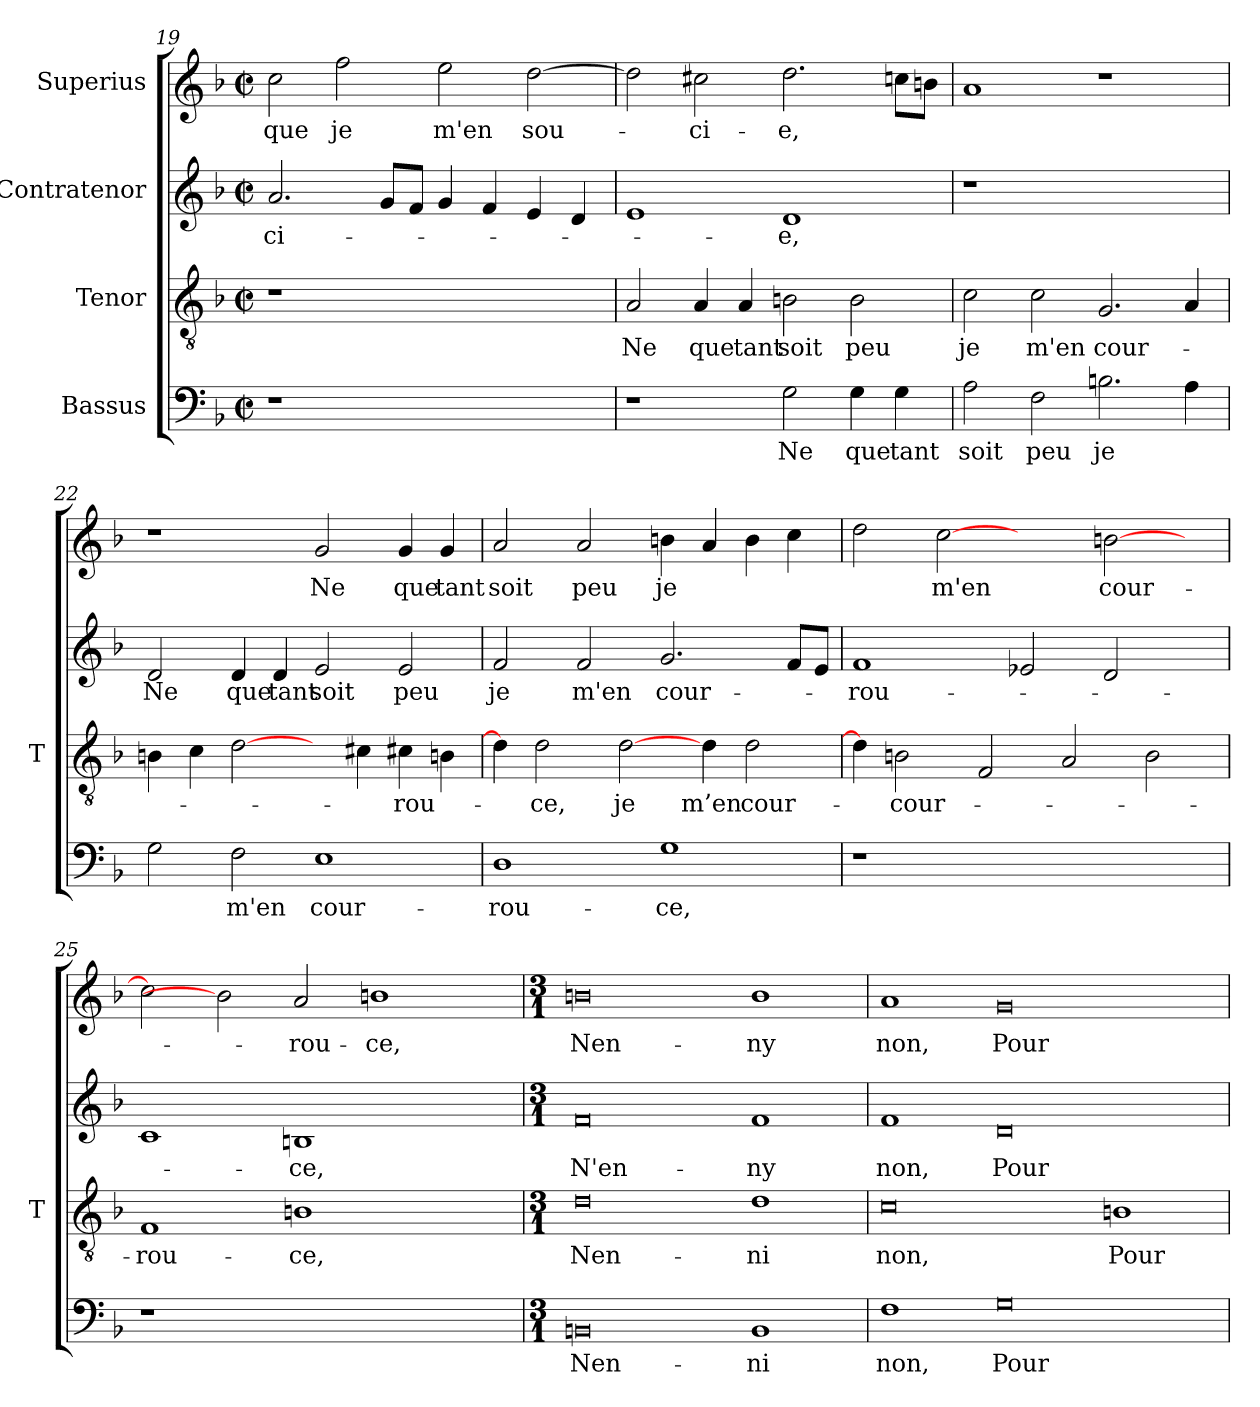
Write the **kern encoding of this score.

**kern	**text	**kern	**text	**kern	**text	**kern	**text
*part4	*part4	*part3	*part3	*part2	*part2	*part1	*part1
*staff4	*staff4	*staff3	*staff3	*staff2	*staff2	*staff1	*staff1
*I"Bassus	*	*I"Tenor	*	*I"Contratenor	*	*I"Superius	*
*	*	*I'T	*	*	*	*	*
*clefF4	*	*clefGv2	*	*clefG2	*	*clefG2	*
*k[b-]	*	*k[b-]	*	*k[b-]	*	*k[b-]	*
*F:	*	*F:	*	*F:	*	*F:	*
*M2/2	*	*M2/2	*	*M2/2	*	*M2/2	*
*met(c|)	*	*met(c|)	*	*met(c|)	*	*met(c|)	*
=19	=19	=19	=19	=19	=19	=19	=19
1r	.	1r	.	2.a	ci-	2cc	-que
.	.	.	.	.	.	2ff	-je
.	.	.	.	8gL	.	.	.
.	.	.	.	8fJ	.	.	.
1ryy	.	1ryy	.	4g	.	2ee	-m'en
.	.	.	.	4f	.	.	.
.	.	.	.	4e	.	[2dd	sou-
.	.	.	.	4d	.	.	.
!!LO:LB:g=z
=20	=20	=20	=20	=20	=20	=20	=20
1r	.	2A	-Ne	1e	.	2dd]	.
.	.	4A	-que	.	.	2cc#X	ci-
.	.	4A	-tant	.	.	.	.
2G	-Ne	2B	-soit	1d	-e,	2.dd	-e,
4G	-que	2B	-peu	.	.	.	.
4G	-tant	.	.	.	.	8ccL	.
.	.	.	.	.	.	8bJ	.
=21	=21	=21	=21	=21	=21	=21	=21
2A	-soit	2c	-je	1r	.	1a	.
2F	-peu	2c	-m'en	.	.	.	.
2.Bn	-je	2.G	cour-	1ryy	.	1r	.
4A	.	4A	.	.	.	.	.
=22	=22	=22	=22	=22	=22	=22	=22
2G	.	4B	.	2d	-Ne	1r	.
.	.	4c	.	.	.	.	.
2F	-m'en	[2d	.	4d	-que	.	.
.	.	.	.	4d	-tant	.	.
1E	cour-	4ryy	.	2e	-soit	2g	-Ne
.	.	4c#X	.	.	.	.	.
.	.	4c#X	rou-	2e	-peu	4g	-que
.	.	4Bn	.	.	.	4g	-tant
=23	=23	=23	=23	=23	=23	=23	=23
1D	rou-	4d]	.	2f	-je	2a	-soit
.	.	2d	-ce,	.	.	.	.
.	.	.	.	2f	-m'en	2a	-peu
.	.	[2d	-je	.	.	.	.
1G	-ce,	.	.	2.g	cour-	4b	-je
.	.	4d	-m’en	.	.	4a	.
.	.	2d	cour-	.	.	4b	.
.	.	.	.	8fL	.	4cc	.
.	.	.	.	8eJ	.	.	.
!!LO:PB:g=z
=24	=24	=24	=24	=24	=24	=24	=24
1r	.	4d]	.	1f	rou-	2dd	.
.	.	2B	cour-	.	.	.	.
.	.	.	.	.	.	[2cc	-m'en
.	.	2F	.	.	.	.	.
1ryy	.	.	.	2e-X	.	2ryy	.
.	.	2A	.	.	.	.	.
.	.	.	.	2d	.	[2b	cour-
.	.	2B	.	.	.	.	.
4ryy	.	.	.	4ryy	.	4ryy	.
=25	=25	=25	=25	=25	=25	=25	=25
1r	.	1F	rou-	1c	.	2cc]	.
.	.	.	.	.	.	2b]	.
1ryy	.	1B	-ce,	1B	-ce,	2a	rou-
.	.	.	.	.	.	1b	-ce,
2ryy	.	2ryy	.	2ryy	.	.	.
=26	=26	=26	=26	=26	=26	=26	=26
*M3/1	*	*M3/1	*	*M3/1	*	*M3/1	*
0BBn	Nen-	0d	Nen-	0f	N'en-	0b	Nen-
1BB	-ni	1d	-ni	1f	-ny	1b	-ny
!!LO:LB:g=z
=27	=27	=27	=27	=27	=27	=27	=27
1F	-non,	0c	-non,	1f	-non,	1a	-non,
0G	Pour-	.	.	0d	Pour-	0g	Pour-
.	.	1B	Pour-	.	.	.	.
=	=	=	=	=	=	=	=
*-	*-	*-	*-	*-	*-	*-	*-
